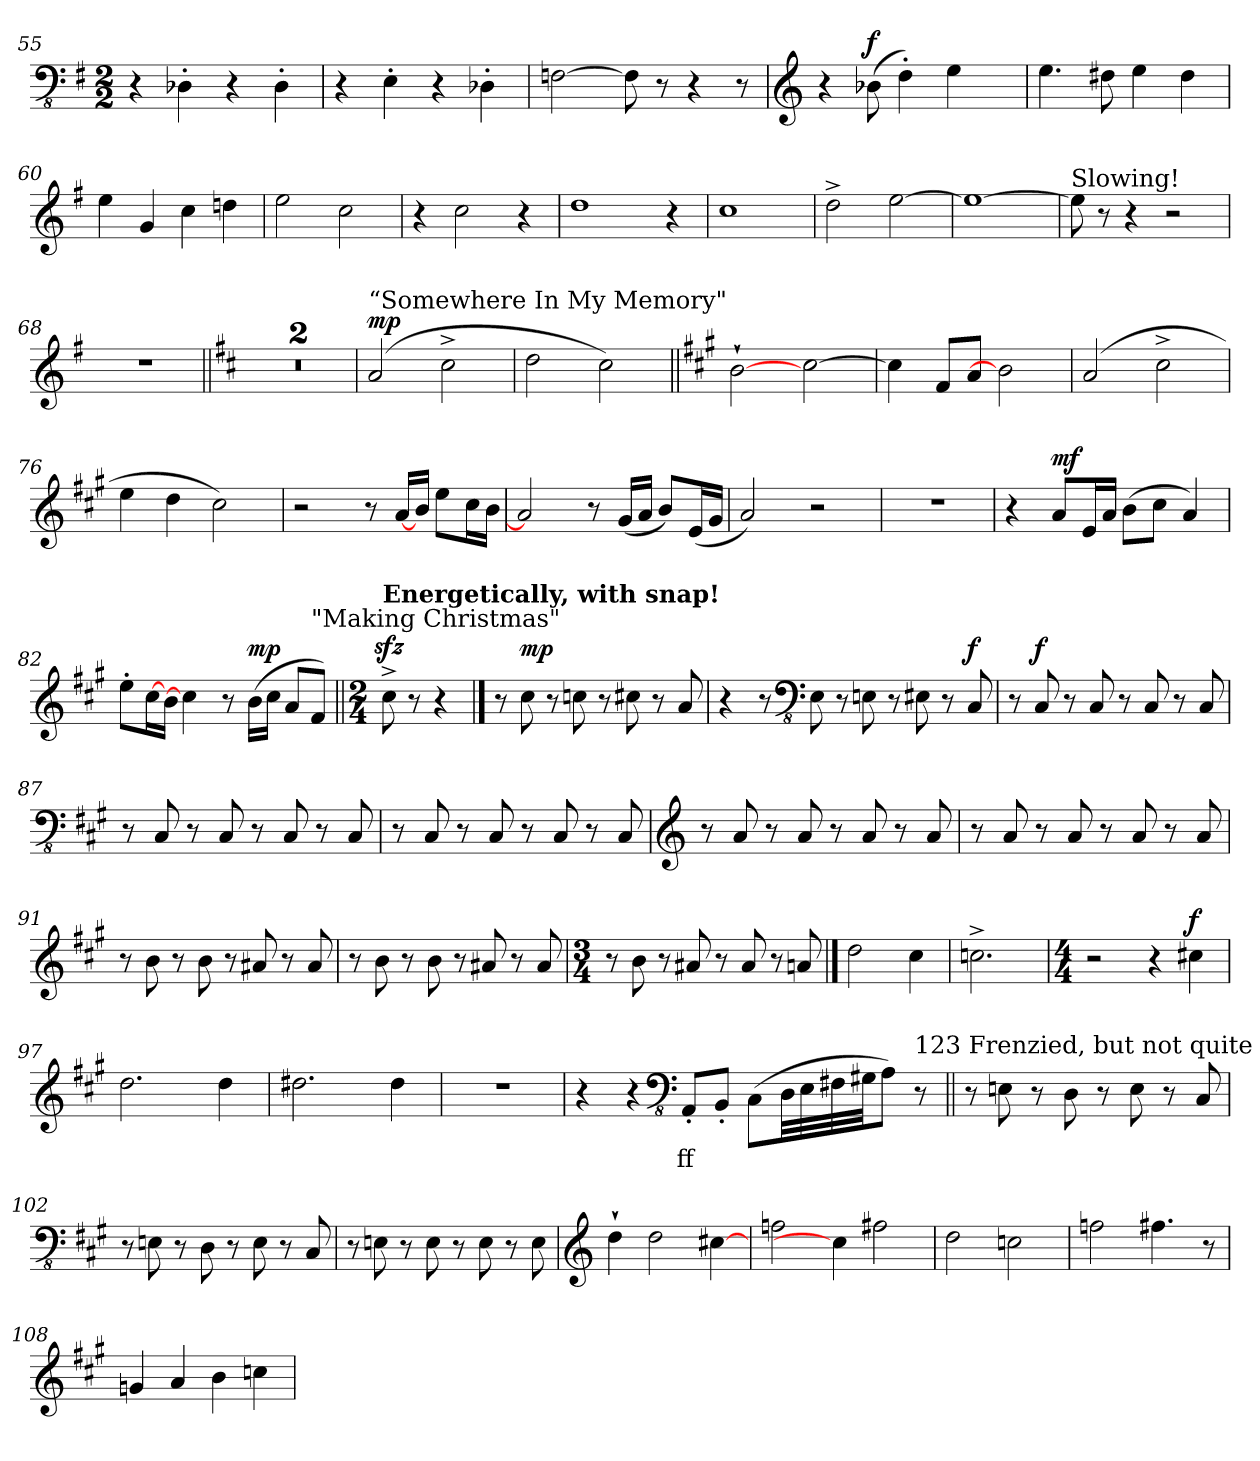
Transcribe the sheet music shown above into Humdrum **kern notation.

**kern	**text	**dynam
*part1	*part1	*part1
*staff1	*staff1	*staff1
*clefFv4	*	*
*k[f#]	*	*
*M2/2	*	*
=55	=55	=55
4r	.	.
4DD-X'\	.	.
4r	.	.
4DD-'\	.	.
=56	=56	=56
4r	.	.
4EE'\	.	.
4r	.	.
4DD-X'\	.	.
=57	=57	=57
[2FFn\	.	.
8FF\]	.	.
8r	.	.
4r	.	.
8r	.	.
!!LO:LB:g=z
=58	=58	=58
*clefG2	*	*
4r	.	.
!	!	!LO:DY:b
(>8b-X\	.	f
4dd'\)	.	.
4ee\	.	.
8ryy	.	.
=59	=59	=59
4.ee\	.	.
8dd#X\	.	.
4ee\	.	.
4dd#\	.	.
=60	=60	=60
4ee\	.	.
4g/	.	.
4cc\	.	.
4ddn\	.	.
=61	=61	=61
2ee\	.	.
2cc\	.	.
=62	=62	=62
4r	.	.
2cc\	.	.
4r	.	.
=63	=63	=63
1dd	.	.
4r	.	.
=64	=64	=64
1cc	.	.
!!LO:LB:g=z
=65	=65	=65
2dd^\	.	.
[2ee:\	.	.
=66	=66	=66
1ee_	.	.
=67	=67	=67
!LO:TX:a:t=Slowing!	!	!
8ee\]	.	.
8r	.	.
4r	.	.
2r	.	.
=68	=68	=68
1r	.	.
=69||	=69||	=69||
*k[f#c#]	*	*
1ryy	.	.
=70	=70	=70
1ryy	.	.
=71	=71	=71
!LO:TX:a:t=“Somewhere In My Memory"	!	!
!	!	!LO:DY:b
(>2a/	.	mp
2cc#^\	.	.
=72	=72	=72
2dd\	.	.
2cc#\)	.	.
!!LO:LB:g=z
=73||	=73||	=73||
*k[f#c#g#]	*	*
[2b`\	.	.
[2cc#\	.	.
=74	=74	=74
4cc#\]	.	.
8f#/L	.	.
8a/J	.	.
2b\]	.	.
=75	=75	=75
(>2a/	.	.
2cc#^\	.	.
=76	=76	=76
4ee\	.	.
4dd\	.	.
2cc#\)	.	.
=77	=77	=77
2r	.	.
8r	.	.
[16a/LL	.	.
16b/JJ	.	.
8ee\L	.	.
16cc#\L	.	.
16b\JJ	.	.
=78	=78	=78
2a/]	.	.
8r	.	.
(16g#/LL	.	.
16a/JJ	.	.
8b/L)	.	.
(16e/L	.	.
16g#/JJ	.	.
=79	=79	=79
2a/)	.	.
2r	.	.
!!LO:LB:g=z
=80	=80	=80
1r	.	.
=81	=81	=81
4r	.	.
!	!	!LO:DY:b
8a/L	.	mf
16e/L	.	.
16a/JJ	.	.
(>8b\L	.	.
8cc#\J	.	.
4a/)	.	.
=82	=82	=82
8ee'\L	.	.
[16cc#\L	.	.
16b\JJ	.	.
4cc#\]	.	.
8r	.	.
!	!	!LO:DY:b
(>16b\LL	.	mp
16cc#\JJ	.	.
8a/L	.	.
!LO:TX:a:t="Making Christmas"	!	!
8f#/J)	.	.
=83||	=83||	=83||
*M2/4	*	*
!LO:TX:a:B:t=Energetically, with snap!	!	!
8cc#zz<^\	.	.
8r	.	.
4r	.	.
==84	==84	==84
8r	.	.
!	!	!LO:DY:b
8cc#\	.	mp
8r	.	.
8ccn\	.	.
8r	.	.
8cc#X\	.	.
8r	.	.
8a/	.	.
!!LO:LB:g=z
=85	=85	=85
4r	.	.
8r	.	.
*clefFv4	*	*
8EE\	.	.
8r	.	.
8EEn\	.	.
8r	.	.
8EE#X\	.	.
8r	.	.
!	!	!LO:DY:a
8CC#/	.	f
=86	=86	=86
8r	.	.
!	!	!LO:DY:b
8CC#/	.	f
8r	.	.
8CC#/	.	.
8r	.	.
8CC#/	.	.
8r	.	.
8CC#/	.	.
=87	=87	=87
8r	.	.
8CC#/	.	.
8r	.	.
8CC#/	.	.
8r	.	.
8CC#/	.	.
8r	.	.
8CC#/	.	.
=88	=88	=88
8r	.	.
8CC#/	.	.
8r	.	.
8CC#/	.	.
8r	.	.
8CC#/	.	.
8r	.	.
8CC#/	.	.
!!LO:LB:g=z
=89	=89	=89
*clefG2	*	*
8r	.	.
8a/	.	.
8r	.	.
8a/	.	.
8r	.	.
8a/	.	.
8r	.	.
8a/	.	.
=90	=90	=90
8r	.	.
8a/	.	.
8r	.	.
8a/	.	.
8r	.	.
8a/	.	.
8r	.	.
8a/	.	.
=91	=91	=91
8r	.	.
8b\	.	.
8r	.	.
8b\	.	.
8r	.	.
8a#X/	.	.
8r	.	.
8a#/	.	.
=92	=92	=92
8r	.	.
8b\	.	.
8r	.	.
8b\	.	.
8r	.	.
8a#X/	.	.
8r	.	.
8a#/	.	.
!!LO:LB:g=z
=93	=93	=93
*M3/4	*	*
8r	.	.
8b\	.	.
8r	.	.
8a#X/	.	.
8r	.	.
8a#/	.	.
8r	.	.
8an/	.	.
==94	==94	==94
2dd\	.	.
4cc#\	.	.
=95	=95	=95
2.ccn^\	.	.
=96	=96	=96
*M4/4	*	*
2r	.	.
4r	.	.
!	!	!LO:DY:b
4cc#X\	.	f
=97	=97	=97
2.dd\	.	.
4dd\	.	.
=98	=98	=98
2.dd#X\	.	.
4dd#\	.	.
=99	=99	=99
1r	.	.
!!LO:LB:g=z
=100	=100	=100
4r	.	.
4r	.	.
*clefFv4	*	*
!	!LO:LY:b	!
8AAA'/L	ff	.
8BBB'/J	.	.
(>8CC#\L	.	.
32DD\LL	.	.
32EE\	.	.
32FF#X\	.	.
32GG#X\JJ	.	.
8AA\J)	.	.
!LO:TX:a:t=123 Frenzied, but not quite frantic!	!	!
8r	.	.
=101||	=101||	=101||
8r	.	.
8EEn\	.	.
8r	.	.
8DD\	.	.
8r	.	.
8EE\	.	.
8r	.	.
8CC#/	.	.
=102	=102	=102
8r	.	.
8EEn\	.	.
8r	.	.
8DD\	.	.
8r	.	.
8EE\	.	.
8r	.	.
8CC#/	.	.
=103	=103	=103
8r	.	.
8EEn\	.	.
8r	.	.
8EE\	.	.
8r	.	.
8EE\	.	.
8r	.	.
8EE\	.	.
!!LO:PB:g=z
=104	=104	=104
*clefG2	*	*
4dd`\	.	.
2dd\	.	.
[4cc#X\	.	.
=105	=105	=105
2ffn\	.	.
4cc#\]	.	.
2ff#X\	.	.
=106	=106	=106
2dd\	.	.
2ccn\	.	.
=107	=107	=107
2ffn\	.	.
4.ff#X\	.	.
8r	.	.
=108	=108	=108
4gn/	.	.
4a/	.	.
4b\	.	.
4ccn\	.	.
=	=	=
*-	*-	*-
